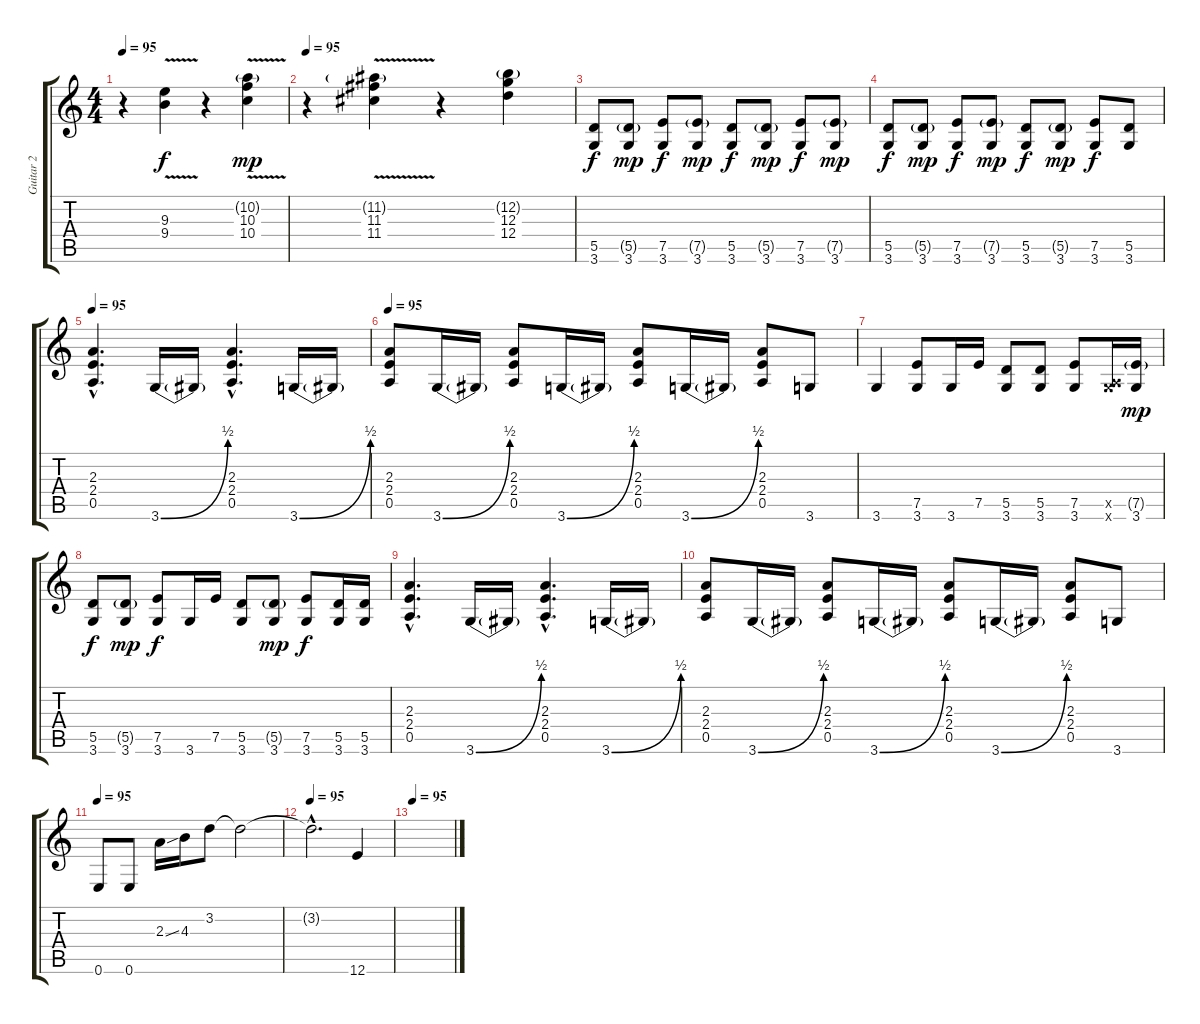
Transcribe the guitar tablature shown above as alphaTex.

\track ("Guitar 2" "Guitar 2") {instrument distortionguitar}
\staff {score tabs}
\tuning (E4 B3 G3 D3 A2 E2) {hide}
\ts (4 4)
\tempo 95
\clef g2
\ks c
r.4{dy f} (9.3{v} 9.4{v}).4 r.4 (10.2{v g} 10.3{v} 10.4{v}).4{dy mp} |
\tempo 95
r.4 (11.2{v g} 11.3{v} 11.4{v}).4 r.4 (12.2{g} 12.3 12.4).4 |
(5.5 3.6).8{dy f} (5.5{g} 3.6).8{dy mp} (7.5 3.6).8{dy f} (7.5{g} 3.6).8{dy mp} (5.5 3.6).8{dy f} (5.5{g} 3.6).8{dy mp} (7.5 3.6).8{dy f} (7.5{g} 3.6).8{dy mp} |
(5.5 3.6).8{dy f} (5.5{g} 3.6).8{dy mp} (7.5 3.6).8{dy f} (7.5{g} 3.6).8{dy mp} (5.5 3.6).8{dy f} (5.5{g} 3.6).8{dy mp} (7.5 3.6).8{dy f} (5.5 3.6).8 |
\tempo 95
(2.3{hac} 2.4{hac} 0.5{hac}).4{d} 3.6{be (bend 0 0 60 2)}.16 3.6{t}.16 (2.3{hac} 2.4{hac} 0.5{hac}).4{d} 3.6{be (bend 0 0 60 2)}.16 3.6{t}.16 |
\tempo 95
(2.3 2.4 0.5).8 3.6{be (bend 0 0 60 2)}.16 3.6{t}.16 (2.3 2.4 0.5).8 3.6{be (bend 0 0 60 2)}.16 3.6{t}.16 (2.3 2.4 0.5).8 3.6{be (bend 0 0 60 2)}.16 3.6{t}.16 (2.3 2.4 0.5).8 3.6.8 |
3.6.4 (7.5 3.6).8 3.6.16 7.5.16 (5.5 3.6).8 (5.5 3.6).8 (7.5 3.6).8 (0.5{x} 3.6{x}).16 (7.5{g} 3.6).16{dy mp} |
(5.5 3.6).8{dy f} (5.5{g} 3.6).8{dy mp} (7.5 3.6).8{dy f} 3.6.16 7.5.16 (5.5 3.6).8 (5.5{g} 3.6).8{dy mp} (7.5 3.6).8{dy f} (5.5 3.6).16 (5.5 3.6).16 |
(2.3{hac} 2.4{hac} 0.5{hac}).4{d} 3.6{be (bend 0 0 60 2)}.16 3.6{t}.16 (2.3{hac} 2.4{hac} 0.5{hac}).4{d} 3.6{be (bend 0 0 60 2)}.16 3.6{t}.16 |
(2.3 2.4 0.5).8 3.6{be (bend 0 0 60 2)}.16 3.6{t}.16 (2.3 2.4 0.5).8 3.6{be (bend 0 0 60 2)}.16 3.6{t}.16 (2.3 2.4 0.5).8 3.6{be (bend 0 0 60 2)}.16 3.6{t}.16 (2.3 2.4 0.5).8 3.6.8 |
\tempo 95
0.6.8 0.6.8 2.3{ss}.16 4.3.16 3.2.8 3.2{t}.2 |
\tempo 95
3.2{hac t}.2{d} 12.6.4 |
\tempo 95
